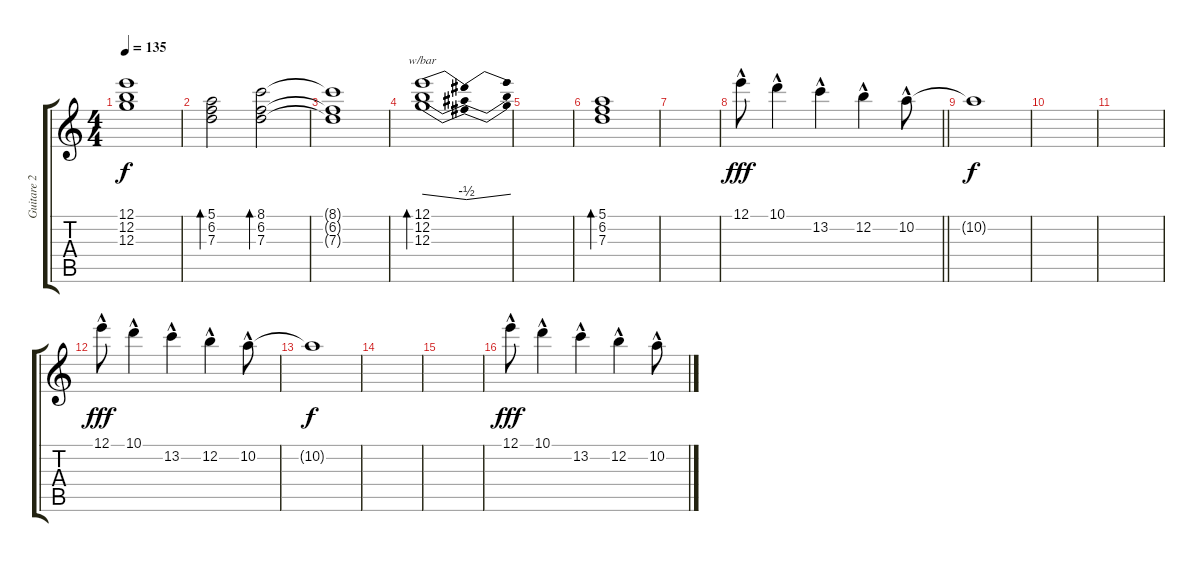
\track ("Guitare 2" "Guitare 2") {instrument electricguitarclean}
\staff {score tabs}
\tuning (E4 B3 G3 D3 A2 E2) {hide}
\ts (4 4)
\tempo 135
\clef g2
\ks c
(12.1{t} 12.2{t} 12.3{t}).1{dy f} |
(5.1 6.2 7.3).2{bd 480} (8.1 6.2 7.3).2{bd 480} |
(8.1{t} 6.2{t} 7.3{t}).1 |
(12.1 12.2 12.3).1{tbe (dip default 0 0 30 -2 60 0) bd 480} |
|
(5.1 6.2 7.3).1{bd 480} |
|
\barLineRight lightlight
12.1{hac}.8{dy fff} 10.1{hac}.4 13.2{hac}.4 12.2{hac}.4 10.2{hac}.8 |
10.2{t}.1{dy f} |
|
|
12.1{hac}.8{dy fff} 10.1{hac}.4 13.2{hac}.4 12.2{hac}.4 10.2{hac}.8 |
10.2{t}.1{dy f} |
|
|
12.1{hac}.8{dy fff} 10.1{hac}.4 13.2{hac}.4 12.2{hac}.4 10.2{hac}.8
